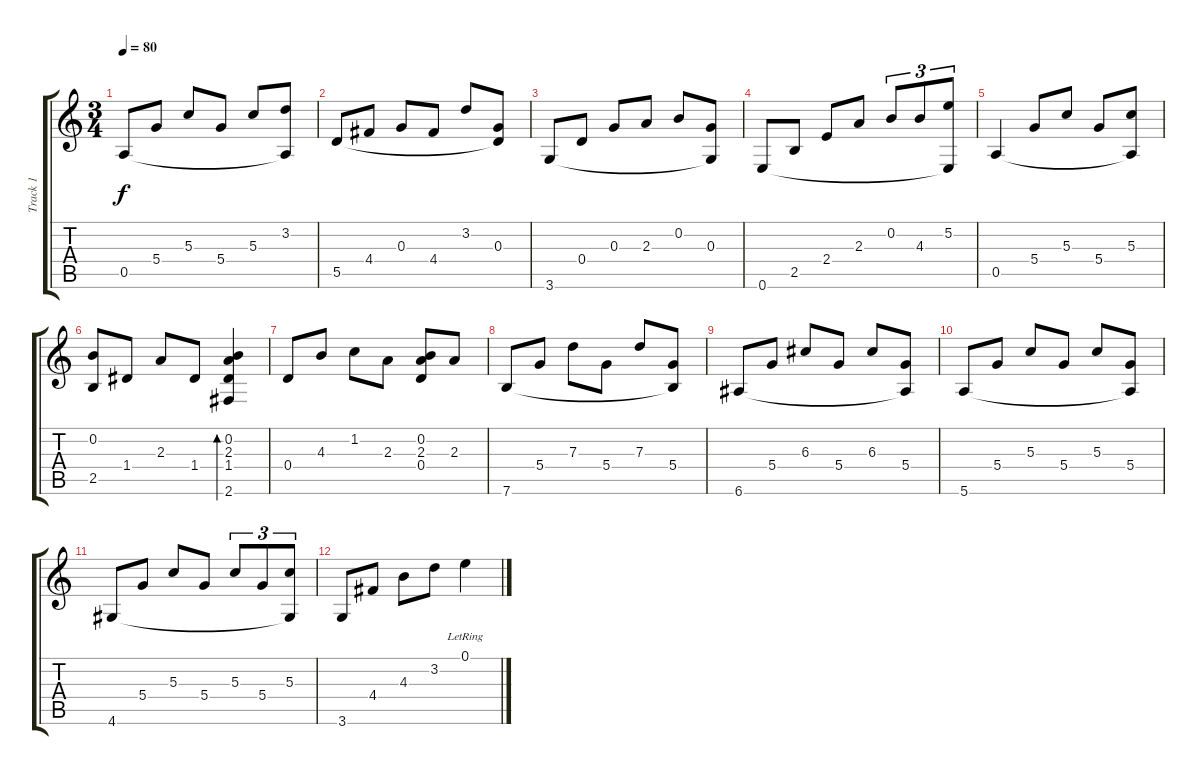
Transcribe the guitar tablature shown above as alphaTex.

\track ("Track 1" "Track 1") {instrument acousticguitarsteel}
\staff {score tabs}
\tuning (E4 B3 G3 D3 A2 E2) {hide}
\ts (3 4)
\tempo 80
\clef g2
\ks c
0.5.8{dy f} 5.4.8 5.3.8 5.4.8 5.3.8 (3.2 0.5{t}).8 |
5.5.8 4.4.8 0.3.8 4.4.8 3.2.8 (0.3 5.5{t}).8 |
3.6.8 0.4.8 0.3.8 2.3.8 0.2.8 (0.3 3.6{t}).8 |
0.6.8 2.5.8 2.4.8 2.3.8 0.2.8{tu (3 2)} 4.3.8{tu (3 2)} (5.2 0.6{t}).8{tu (3 2)} |
0.5.4 5.4.8 5.3.8 5.4.8 (5.3 0.5{t}).8 |
(0.2 2.5).8 1.4.8 2.3.8 1.4.8 (0.2 2.3 1.4 2.6).4{bd 60} |
0.4.8 4.3.8 1.2.8 2.3.8 (0.2 2.3 0.4).8 2.3.8 |
7.6.8 5.4.8 7.3.8 5.4.8 7.3.8 (5.4 7.6{t}).8 |
6.6.8 5.4.8 6.3.8 5.4.8 6.3.8 (5.4 6.6{t}).8 |
5.6.8 5.4.8 5.3.8 5.4.8 5.3.8 (5.4 5.6{t}).8 |
4.6.8 5.4.8 5.3.8 5.4.8 5.3.8{tu (3 2)} 5.4.8{tu (3 2)} (5.3 4.6{t}).8{tu (3 2)} |
3.6.8 4.4.8 4.3.8 3.2.8 0.1{lr}.4
